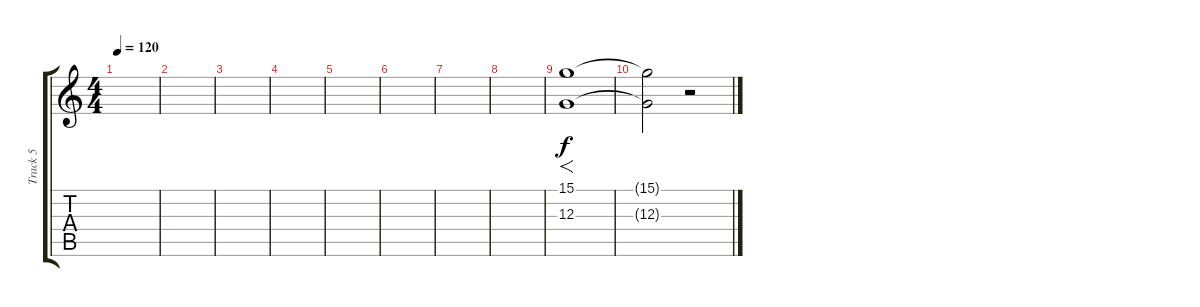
\track ("Track 5" "Track 5") {instrument stringensemble1}
\staff {score tabs}
\tuning (E4 B3 G3 D3 A2 E2) {hide}
\ts (4 4)
\tempo 120
\clef g2
\ks c
|
|
|
|
|
|
|
|
(15.1 12.3).1{f volume 16} |
(15.1{t} 12.3{t}).2 r.2
